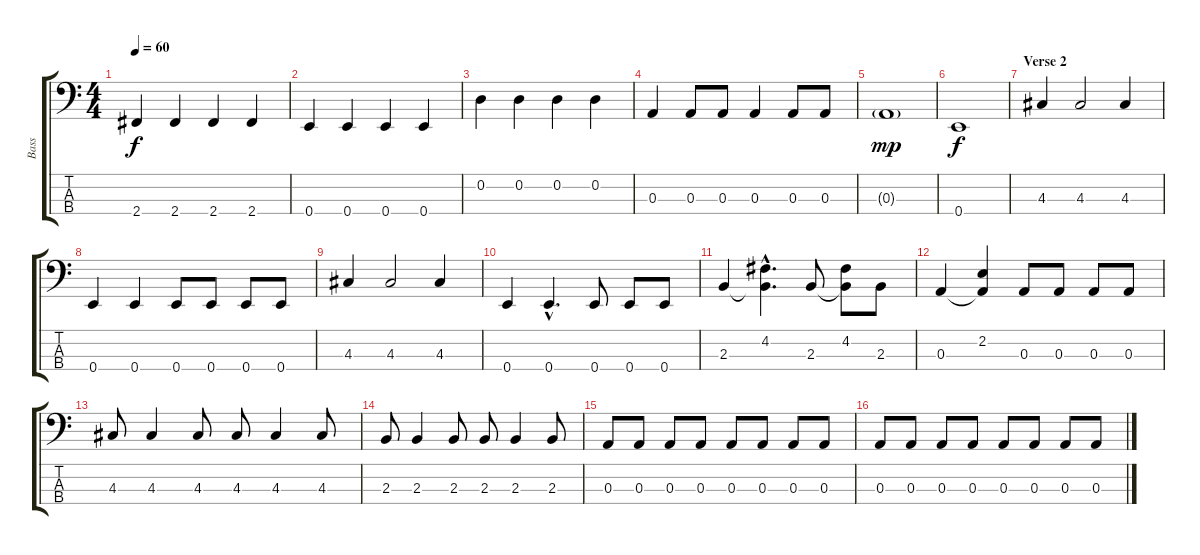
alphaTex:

\track ("Bass" "Bass") {instrument acousticbass}
\staff {score tabs}
\tuning (G2 D2 A1 E1) {hide}
\ts (4 4)
\tempo 60
\clef f4
\ks c
2.4.4{dy f} 2.4.4 2.4.4 2.4.4 |
0.4.4 0.4.4 0.4.4 0.4.4 |
0.2.4 0.2.4 0.2.4 0.2.4 |
0.3.4 0.3.8 0.3.8 0.3.4 0.3.8 0.3.8 |
0.3{g}.1{dy mp} |
0.4.1{dy f} |
\section ("" "Verse 2")
4.3.4 4.3.2 4.3.4 |
0.4.4 0.4.4 0.4.8 0.4.8 0.4.8 0.4.8 |
4.3.4 4.3.2 4.3.4 |
0.4.4 0.4{hac}.4{d} 0.4.8 0.4.8 0.4.8 |
2.3.4 (4.2{hac} 2.3{hac t}).4{d} 2.3.8 (4.2 2.3{t}).8 2.3.8 |
0.3.4 (2.2 0.3{t}).4 0.3.8 0.3.8 0.3.8 0.3.8 |
4.3.8 4.3.4 4.3.8 4.3.8 4.3.4 4.3.8 |
2.3.8 2.3.4 2.3.8 2.3.8 2.3.4 2.3.8 |
0.3.8 0.3.8 0.3.8 0.3.8 0.3.8 0.3.8 0.3.8 0.3.8 |
0.3.8 0.3.8 0.3.8 0.3.8 0.3.8 0.3.8 0.3.8 0.3.8
